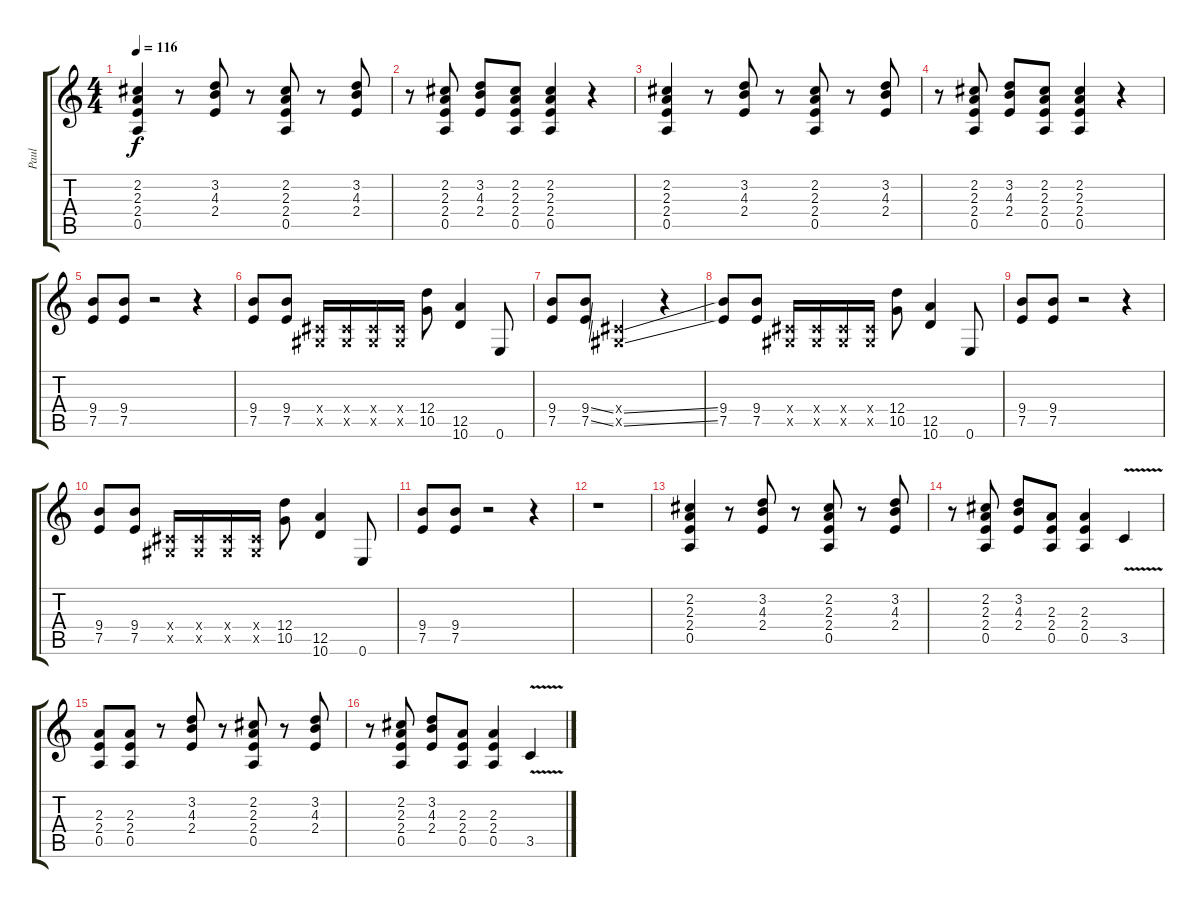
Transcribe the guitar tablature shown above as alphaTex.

\track ("Paul" "Paul") {instrument distortionguitar}
\staff {score tabs}
\tuning (E4 B3 G3 D3 A2 E2) {hide}
\ts (4 4)
\tempo 116
\clef g2
\ks c
(2.2 2.3 2.4 0.5).4{dy f} r.8 (3.2 4.3 2.4).8 r.8 (2.2 2.3 2.4 0.5).8 r.8 (3.2 4.3 2.4).8 |
r.8 (2.2 2.3 2.4 0.5).8 (3.2 4.3 2.4).8 (2.2 2.3 2.4 0.5).8 (2.2 2.3 2.4 0.5).4 r.4 |
(2.2 2.3 2.4 0.5).4 r.8 (3.2 4.3 2.4).8 r.8 (2.2 2.3 2.4 0.5).8 r.8 (3.2 4.3 2.4).8 |
r.8 (2.2 2.3 2.4 0.5).8 (3.2 4.3 2.4).8 (2.2 2.3 2.4 0.5).8 (2.2 2.3 2.4 0.5).4 r.4 |
(9.4 7.5).8 (9.4 7.5).8 r.2 r.4 |
(9.4 7.5).8 (9.4 7.5).8 (-1.4{x} -1.5{x}).16 (-1.4{x} -1.5{x}).16 (-1.4{x} -1.5{x}).16 (-1.4{x} -1.5{x}).16 (12.4 10.5).8 (12.5 10.6).4 0.6.8 |
(9.4 7.5).8 (9.4{ss} 7.5{ss}).8 (-1.4{ss x} -1.5{ss x}).2 r.4 |
(9.4 7.5).8 (9.4 7.5).8 (-1.4{x} -1.5{x}).16 (-1.4{x} -1.5{x}).16 (-1.4{x} -1.5{x}).16 (-1.4{x} -1.5{x}).16 (12.4 10.5).8 (12.5 10.6).4 0.6.8 |
(9.4 7.5).8 (9.4 7.5).8 r.2 r.4 |
(9.4 7.5).8 (9.4 7.5).8 (-1.4{x} -1.5{x}).16 (-1.4{x} -1.5{x}).16 (-1.4{x} -1.5{x}).16 (-1.4{x} -1.5{x}).16 (12.4 10.5).8 (12.5 10.6).4 0.6.8 |
(9.4 7.5).8 (9.4 7.5).8 r.2 r.4 |
r.1 |
(2.2 2.3 2.4 0.5).4 r.8 (3.2 4.3 2.4).8 r.8 (2.2 2.3 2.4 0.5).8 r.8 (3.2 4.3 2.4).8 |
r.8 (2.2 2.3 2.4 0.5).8 (3.2 4.3 2.4).8 (2.3 2.4 0.5).8 (2.3 2.4 0.5).4 3.5{v}.4 |
(2.3 2.4 0.5).8 (2.3 2.4 0.5).8 r.8 (3.2 4.3 2.4).8 r.8 (2.2 2.3 2.4 0.5).8 r.8 (3.2 4.3 2.4).8 |
r.8 (2.2 2.3 2.4 0.5).8 (3.2 4.3 2.4).8 (2.3 2.4 0.5).8 (2.3 2.4 0.5).4 3.5{v}.4
